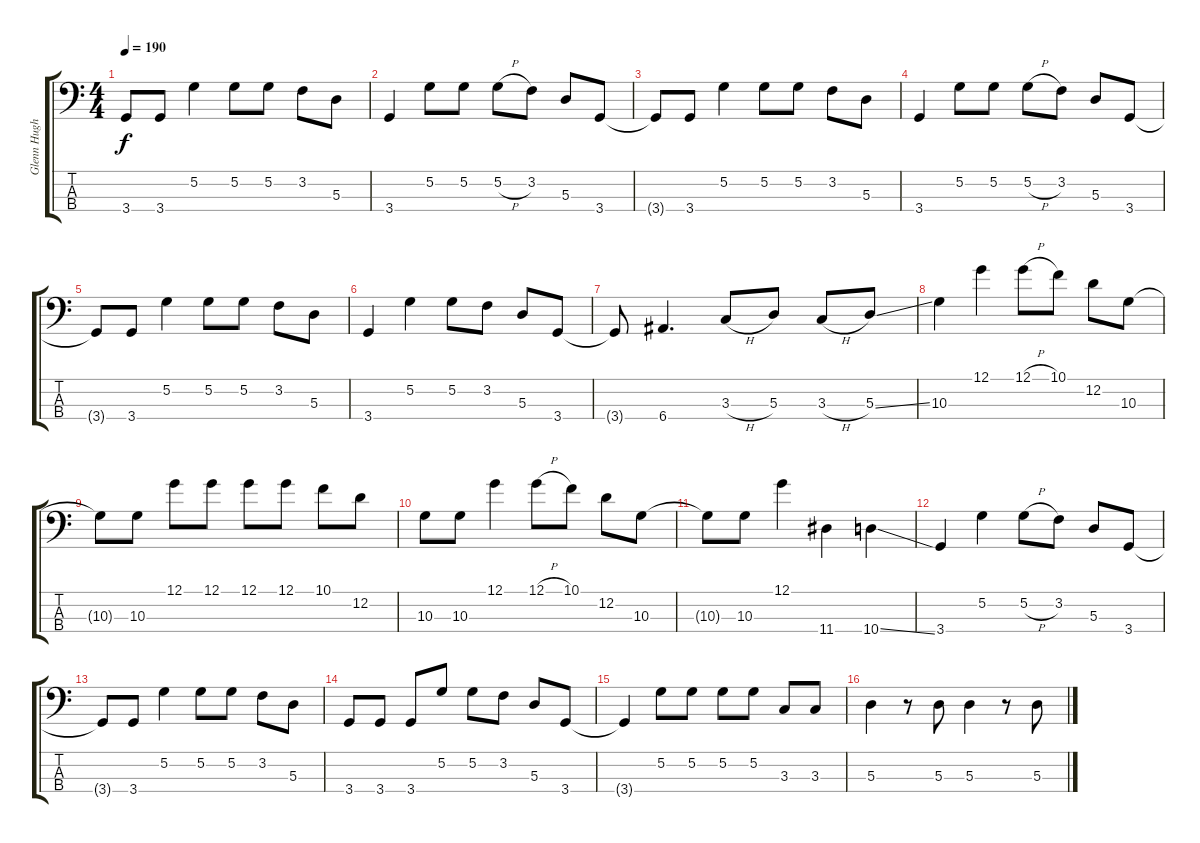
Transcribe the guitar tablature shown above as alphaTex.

\track ("Glenn Hughes" "Glenn Hugh") {instrument electricbassfinger}
\staff {score tabs}
\tuning (G2 D2 A1 E1) {hide}
\ts (4 4)
\tempo 190
\clef f4
\ks c
3.4{t}.8{dy f} 3.4.8 5.2.4 5.2.8 5.2.8 3.2.8 5.3.8 |
3.4.4 5.2.8 5.2.8 5.2{h}.8 3.2.8 5.3.8 3.4.8 |
3.4{t}.8 3.4.8 5.2.4 5.2.8 5.2.8 3.2.8 5.3.8 |
3.4.4 5.2.8 5.2.8 5.2{h}.8 3.2.8 5.3.8 3.4.8 |
3.4{t}.8 3.4.8 5.2.4 5.2.8 5.2.8 3.2.8 5.3.8 |
3.4.4 5.2.4 5.2.8 3.2.8 5.3.8 3.4.8 |
3.4{t}.8 6.4.4{d} 3.3{h}.8 5.3.8 3.3{h}.8 5.3{ss}.8 |
10.3.4 12.1.4 12.1{h}.8 10.1.8 12.2.8 10.3.8 |
10.3{t}.8 10.3.8 12.1.8 12.1.8 12.1.8 12.1.8 10.1.8 12.2.8 |
10.3.8 10.3.8 12.1.4 12.1{h}.8 10.1.8 12.2.8 10.3.8 |
10.3{t}.8 10.3.8 12.1.4 11.4.4 10.4{ss}.4 |
3.4.4 5.2.4 5.2{h}.8 3.2.8 5.3.8 3.4.8 |
3.4{t}.8 3.4.8 5.2.4 5.2.8 5.2.8 3.2.8 5.3.8 |
3.4.8 3.4.8 3.4.8 5.2.8 5.2.8 3.2.8 5.3.8 3.4.8 |
3.4{t}.4 5.2.8 5.2.8 5.2.8 5.2.8 3.3.8 3.3.8 |
5.3.4 r.8 5.3.8 5.3.4 r.8 5.3.8
